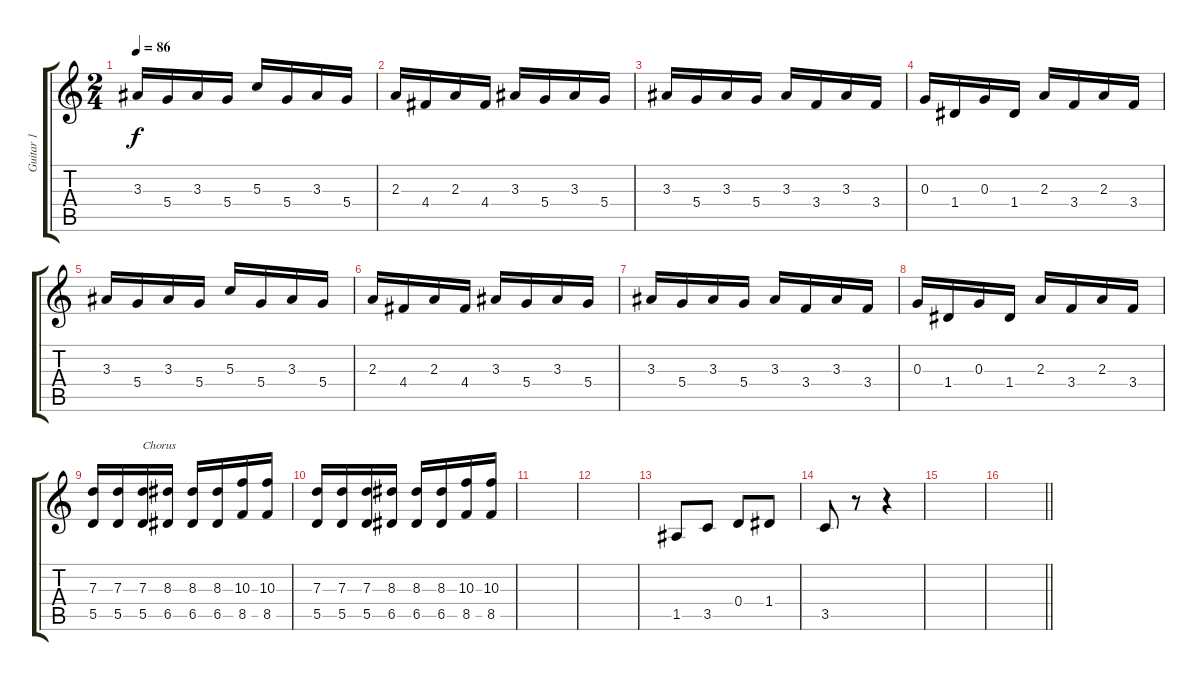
\track ("Guitar 1" "Guitar 1") {instrument overdrivenguitar}
\staff {score tabs}
\tuning (E4 B3 G3 D3 A2 D2) {hide}
\ts (2 4)
\tempo 86
\clef g2
\ks c
3.3.16{dy f} 5.4.16 3.3.16 5.4.16 5.3.16 5.4.16 3.3.16 5.4.16 |
2.3.16 4.4.16 2.3.16 4.4.16 3.3.16 5.4.16 3.3.16 5.4.16 |
3.3.16 5.4.16 3.3.16 5.4.16 3.3.16 3.4.16 3.3.16 3.4.16 |
0.3.16 1.4.16 0.3.16 1.4.16 2.3.16 3.4.16 2.3.16 3.4.16 |
3.3.16 5.4.16 3.3.16 5.4.16 5.3.16 5.4.16 3.3.16 5.4.16 |
2.3.16 4.4.16 2.3.16 4.4.16 3.3.16 5.4.16 3.3.16 5.4.16 |
3.3.16 5.4.16 3.3.16 5.4.16 3.3.16 3.4.16 3.3.16 3.4.16 |
0.3.16 1.4.16 0.3.16 1.4.16 2.3.16 3.4.16 2.3.16 3.4.16 |
(7.3 5.5).16 (7.3 5.5).16 (7.3 5.5).16{txt "Chorus"} (8.3 6.5).16 (8.3 6.5).16 (8.3 6.5).16 (10.3 8.5).16 (10.3 8.5).16 |
(7.3 5.5).16 (7.3 5.5).16 (7.3 5.5).16 (8.3 6.5).16 (8.3 6.5).16 (8.3 6.5).16 (10.3 8.5).16 (10.3 8.5).16 |
|
|
1.5.8 3.5.8 0.4.8 1.4.8 |
3.5.8 r.8 r.4 |
|
\barLineRight lightlight
